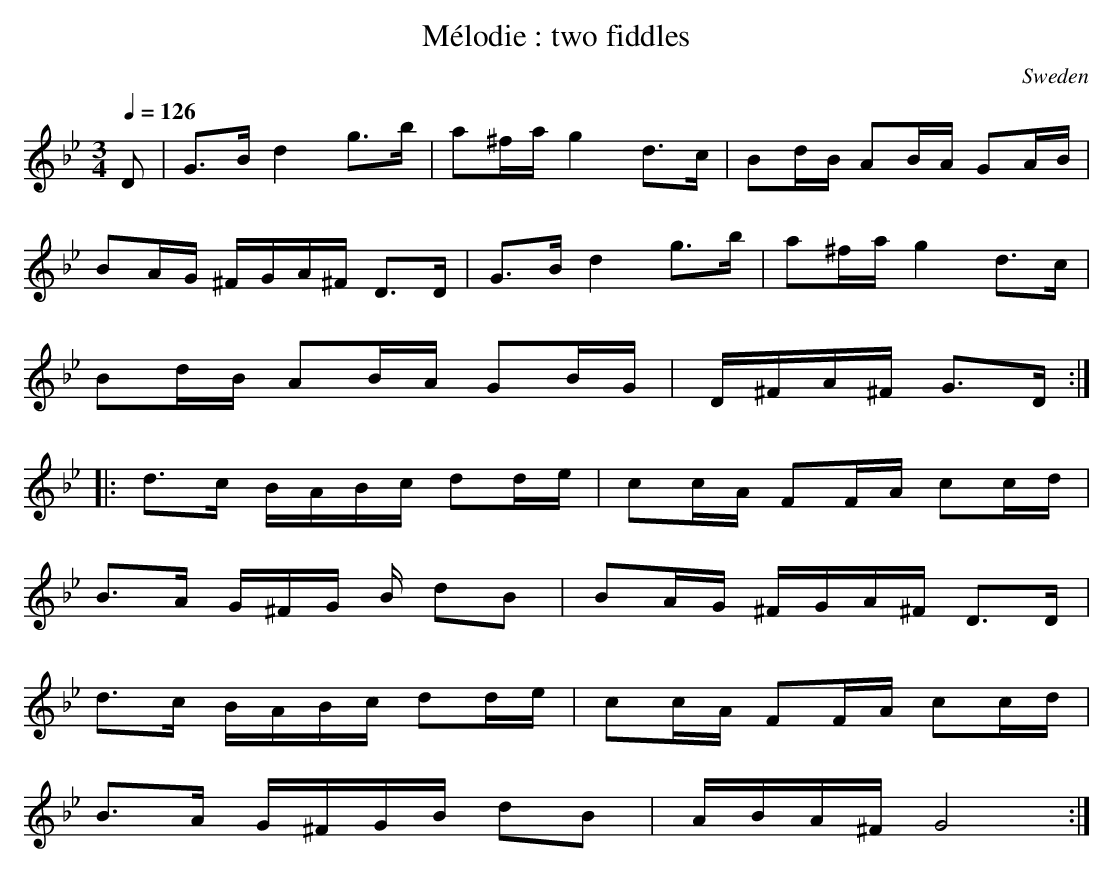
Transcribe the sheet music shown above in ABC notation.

X:1
T:Mélodie : two fiddles
O:Sweden
M:3/4
L:1/8
Q:1/4=126
K:Gm
D |G>B d2 g>b | a^f/2a/2 g2 d>c | Bd/2B/2 AB/2A/2 GA/2B/2 |
BA/2G/2 ^F/2G/2A/2^F/2 D>D |G>B d2 g>b | a^f/2a/2 g2 d>c |
Bd/2B/2 AB/2A/2 GB/2G/2 | D/2^F/2A/2^F/2 G>D::
d>c B/2A/2B/2c/2 dd/2e/2 | cc/2A/2  FF/2A/2 cc/2d/2 |
B>A G/2^F/2G/2 B/2 dB | BA/2G/2 ^F/2G/2A/2^F/2 D>D |
d>c B/2A/2B/2c/2 dd/2e/2 | cc/2A/2  FF/2A/2 cc/2d/2 |
B>A G/2^F/2G/2B/2 dB | A/2B/2A/2^F/2 G4:|
